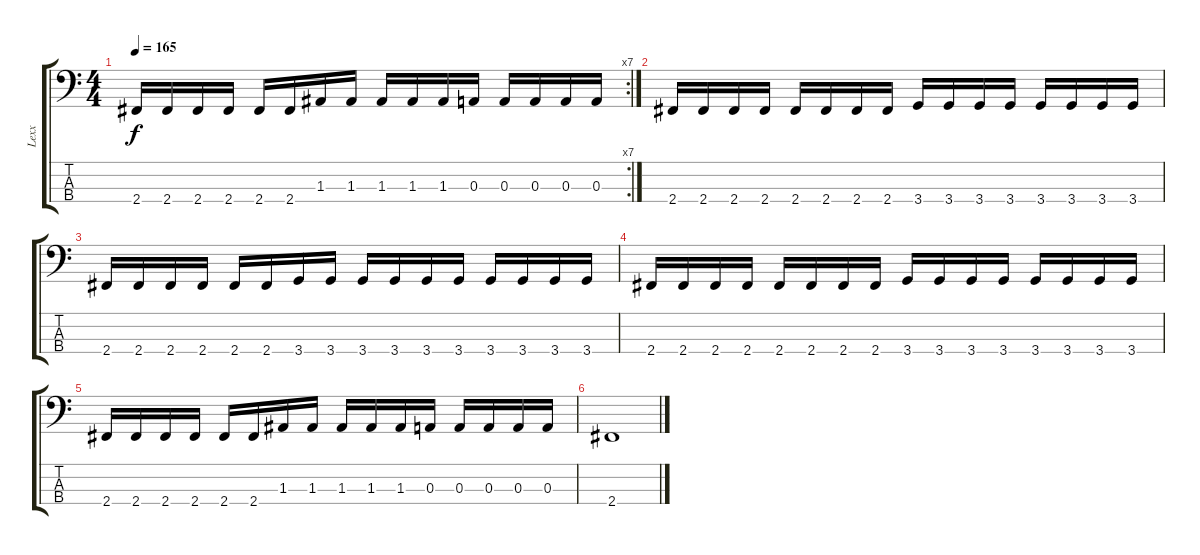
\track ("Lexx" "Lexx") {instrument electricbasspick}
\staff {score tabs}
\tuning (G2 D2 A1 E1) {hide}
\rc 7
\ts (4 4)
\tempo 165
\clef f4
\ks c
2.4.16{dy f} 2.4.16 2.4.16 2.4.16 2.4.16 2.4.16 1.3.16 1.3.16 1.3.16 1.3.16 1.3.16 0.3.16 0.3.16 0.3.16 0.3.16 0.3.16 |
2.4.16 2.4.16 2.4.16 2.4.16 2.4.16 2.4.16 2.4.16 2.4.16 3.4.16 3.4.16 3.4.16 3.4.16 3.4.16 3.4.16 3.4.16 3.4.16 |
2.4.16 2.4.16 2.4.16 2.4.16 2.4.16 2.4.16 3.4.16 3.4.16 3.4.16 3.4.16 3.4.16 3.4.16 3.4.16 3.4.16 3.4.16 3.4.16 |
2.4.16 2.4.16 2.4.16 2.4.16 2.4.16 2.4.16 2.4.16 2.4.16 3.4.16 3.4.16 3.4.16 3.4.16 3.4.16 3.4.16 3.4.16 3.4.16 |
2.4.16 2.4.16 2.4.16 2.4.16 2.4.16 2.4.16 1.3.16 1.3.16 1.3.16 1.3.16 1.3.16 0.3.16 0.3.16 0.3.16 0.3.16 0.3.16 |
2.4.1
